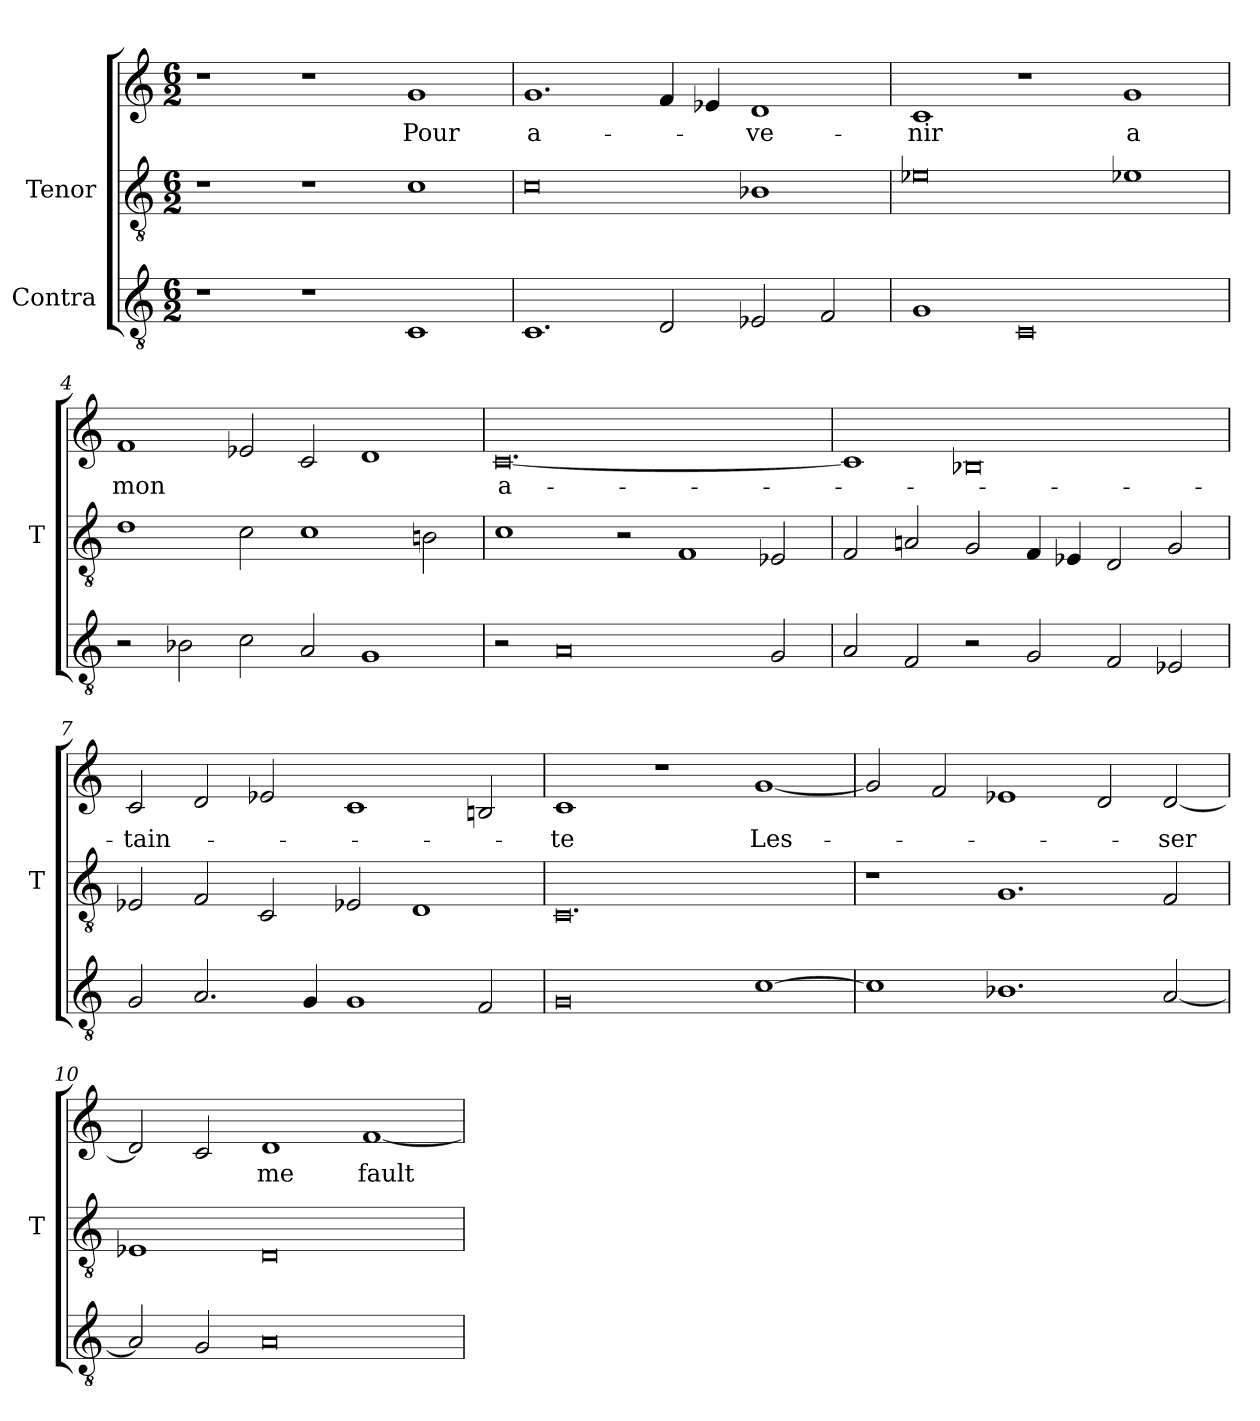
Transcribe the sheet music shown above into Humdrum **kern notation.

**kern	**kern	**kern	**text
*part3	*part2	*part1	*part1
*staff3	*staff2	*staff1	*staff1
*I"Contra	*I"Tenor	*	*
*	*I'T	*	*
*clefGv2	*clefGv2	*clefG2	*
*M6/2	*M6/2	*M6/2	*
=1	=1	=1	=1
1r	1r	1r	.
1r	1r	1r	.
1C	1c	1g	-Pour
=2	=2	=2	=2
1.C	0c	1.g	a-
2D	.	4f	.
.	.	4e-X	.
2E-X	1B-X	1d	-ve-
2F	.	.	.
=3	=3	=3	=3
1G	0e-X	1c	-nir
0C	.	1r	.
.	1e-X	1g	-a
=4	=4	=4	=4
2r	1d	1f	-mon
2B-X	.	.	.
2c	2c	2e-X	.
2A	1c	2c	.
1G	.	1d	.
.	2Bn	.	.
=5	=5	=5	=5
2r	1c	[0.c	a-
0A	.	.	.
.	2r	.	.
.	1F	.	.
2G	2E-X	.	.
=6	=6	=6	=6
2A	2F	1c]	.
2F	2An	.	.
2r	2G	0B-X	.
2G	4F	.	.
.	4E-X	.	.
2F	2D	.	.
2E-X	2G	.	.
=7	=7	=7	=7
2G	2E-X	2c	-tain-
2.A	2F	2d	.
.	2C	2e-X	.
4G	.	.	.
1G	2E-X	1c	.
.	1D	.	.
2F	.	2Bn	.
=8	=8	=8	=8
0G	0.C	1c	-te
.	.	1r	.
[1c	.	[1g	Les-
=9	=9	=9	=9
1c]	1r	2g]	.
.	.	2f	.
1.B-X	1.G	1e-X	.
.	.	2d	.
[2A	2F	[2d	-ser
=10	=10	=10	=10
2A]	1E-X	2d]	.
2G	.	2c	.
0A	0D	1d	-me
.	.	[1f	-fault
=	=	=	=
*-	*-	*-	*-
